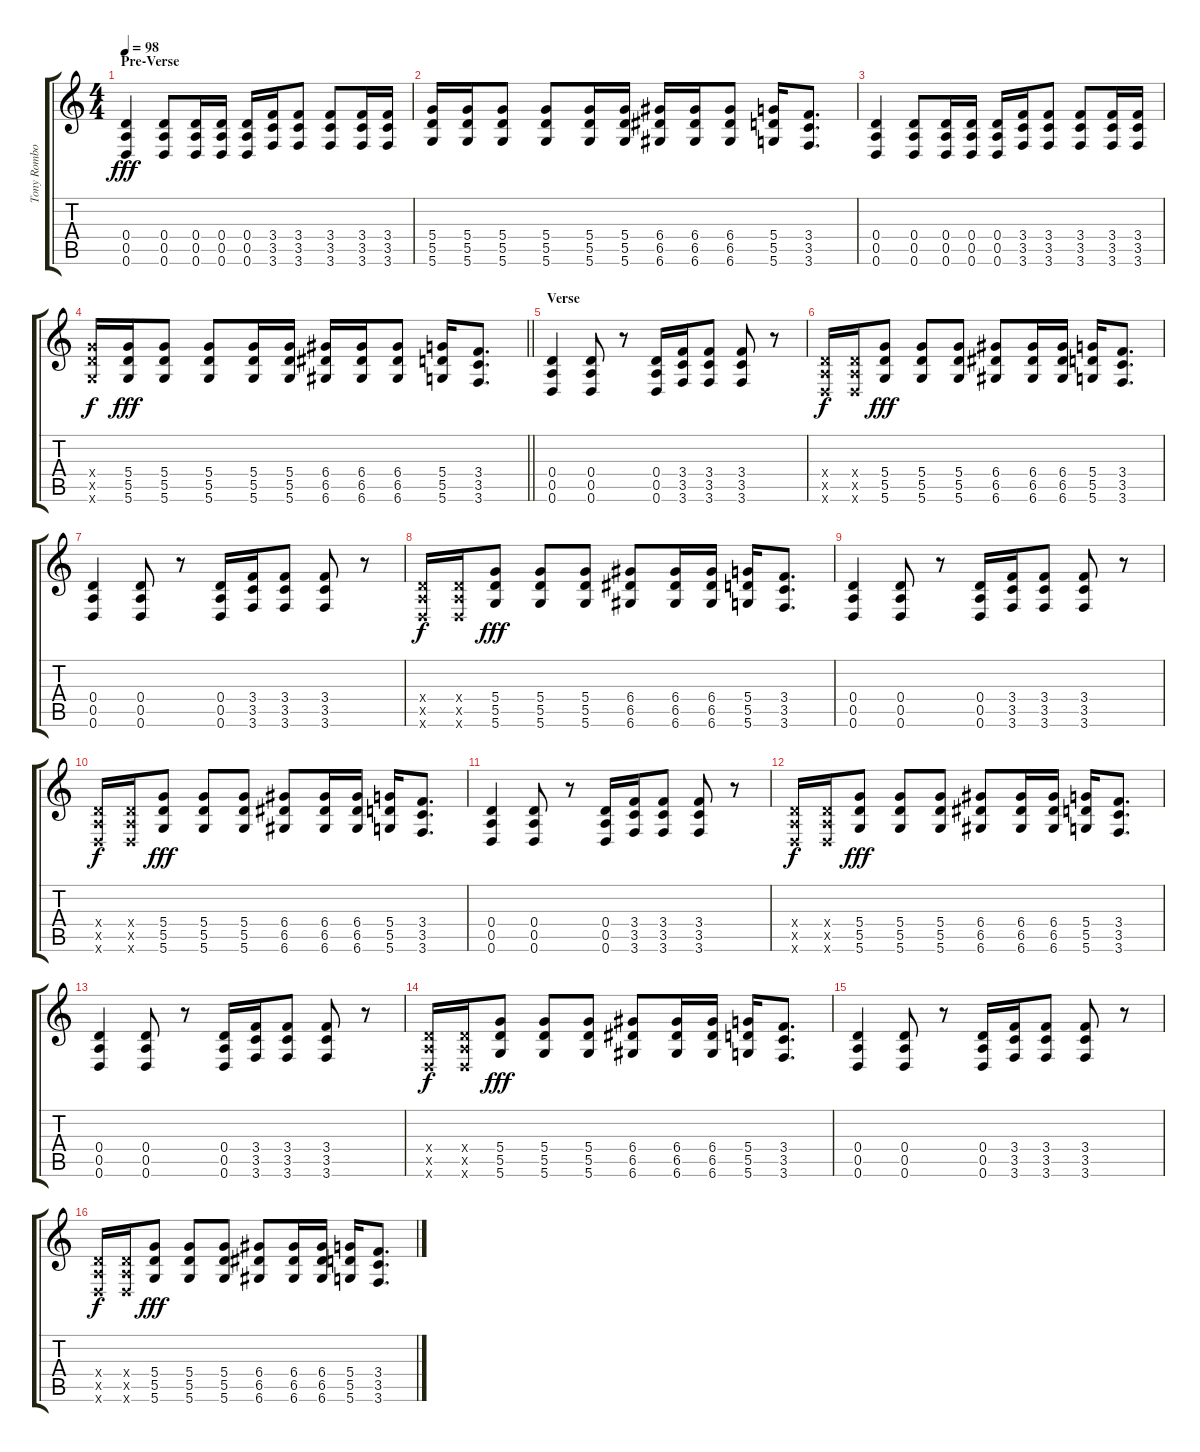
\track ("Tony Rombola - Disto Guitar" "Tony Rombo") {instrument distortionguitar}
\staff {score tabs}
\tuning (E4 B3 G3 D3 A2 D2) {hide}
\ts (4 4)
\section ("" "Pre-Verse")
\tempo 98
\clef g2
\ks c
(0.4 0.5 0.6).4{dy fff} (0.4 0.5 0.6).8 (0.4 0.5 0.6).16 (0.4 0.5 0.6).16 (0.4 0.5 0.6).16 (3.4 3.5 3.6).16 (3.4 3.5 3.6).8 (3.4 3.5 3.6).8 (3.4 3.5 3.6).16 (3.4 3.5 3.6).16 |
(5.4 5.5 5.6).16 (5.4 5.5 5.6).16 (5.4 5.5 5.6).8 (5.4 5.5 5.6).8 (5.4 5.5 5.6).16 (5.4 5.5 5.6).16 (6.4 6.5 6.6).16 (6.4 6.5 6.6).16 (6.4 6.5 6.6).8 (5.4 5.5 5.6).16 (3.4 3.5 3.6).8{d} |
(0.4 0.5 0.6).4 (0.4 0.5 0.6).8 (0.4 0.5 0.6).16 (0.4 0.5 0.6).16 (0.4 0.5 0.6).16 (3.4 3.5 3.6).16 (3.4 3.5 3.6).8 (3.4 3.5 3.6).8 (3.4 3.5 3.6).16 (3.4 3.5 3.6).16 |
\barLineRight lightlight
(5.4{x} 5.5{x} 5.6{x}).16{dy f} (5.4 5.5 5.6).16{dy fff} (5.4 5.5 5.6).8 (5.4 5.5 5.6).8 (5.4 5.5 5.6).16 (5.4 5.5 5.6).16 (6.4 6.5 6.6).16 (6.4 6.5 6.6).16 (6.4 6.5 6.6).8 (5.4 5.5 5.6).16 (3.4 3.5 3.6).8{d} |
\section ("" "Verse")
(0.4 0.5 0.6).4 (0.4 0.5 0.6).8 r.8 (0.4 0.5 0.6).16 (3.4 3.5 3.6).16 (3.4 3.5 3.6).8 (3.4 3.5 3.6).8 r.8 |
(0.4{x} 0.5{x} 0.6{x}).16{dy f} (0.4{x} 0.5{x} 0.6{x}).16 (5.4 5.5 5.6).8{dy fff} (5.4 5.5 5.6).8 (5.4 5.5 5.6).8 (6.4 6.5 6.6).8 (6.4 6.5 6.6).16 (6.4 6.5 6.6).16 (5.4 5.5 5.6).16 (3.4 3.5 3.6).8{d} |
(0.4 0.5 0.6).4 (0.4 0.5 0.6).8 r.8 (0.4 0.5 0.6).16 (3.4 3.5 3.6).16 (3.4 3.5 3.6).8 (3.4 3.5 3.6).8 r.8 |
(0.4{x} 0.5{x} 0.6{x}).16{dy f} (0.4{x} 0.5{x} 0.6{x}).16 (5.4 5.5 5.6).8{dy fff} (5.4 5.5 5.6).8 (5.4 5.5 5.6).8 (6.4 6.5 6.6).8 (6.4 6.5 6.6).16 (6.4 6.5 6.6).16 (5.4 5.5 5.6).16 (3.4 3.5 3.6).8{d} |
(0.4 0.5 0.6).4 (0.4 0.5 0.6).8 r.8 (0.4 0.5 0.6).16 (3.4 3.5 3.6).16 (3.4 3.5 3.6).8 (3.4 3.5 3.6).8 r.8 |
(0.4{x} 0.5{x} 0.6{x}).16{dy f} (0.4{x} 0.5{x} 0.6{x}).16 (5.4 5.5 5.6).8{dy fff} (5.4 5.5 5.6).8 (5.4 5.5 5.6).8 (6.4 6.5 6.6).8 (6.4 6.5 6.6).16 (6.4 6.5 6.6).16 (5.4 5.5 5.6).16 (3.4 3.5 3.6).8{d} |
(0.4 0.5 0.6).4 (0.4 0.5 0.6).8 r.8 (0.4 0.5 0.6).16 (3.4 3.5 3.6).16 (3.4 3.5 3.6).8 (3.4 3.5 3.6).8 r.8 |
(0.4{x} 0.5{x} 0.6{x}).16{dy f} (0.4{x} 0.5{x} 0.6{x}).16 (5.4 5.5 5.6).8{dy fff} (5.4 5.5 5.6).8 (5.4 5.5 5.6).8 (6.4 6.5 6.6).8 (6.4 6.5 6.6).16 (6.4 6.5 6.6).16 (5.4 5.5 5.6).16 (3.4 3.5 3.6).8{d} |
(0.4 0.5 0.6).4 (0.4 0.5 0.6).8 r.8 (0.4 0.5 0.6).16 (3.4 3.5 3.6).16 (3.4 3.5 3.6).8 (3.4 3.5 3.6).8 r.8 |
(0.4{x} 0.5{x} 0.6{x}).16{dy f} (0.4{x} 0.5{x} 0.6{x}).16 (5.4 5.5 5.6).8{dy fff} (5.4 5.5 5.6).8 (5.4 5.5 5.6).8 (6.4 6.5 6.6).8 (6.4 6.5 6.6).16 (6.4 6.5 6.6).16 (5.4 5.5 5.6).16 (3.4 3.5 3.6).8{d} |
(0.4 0.5 0.6).4 (0.4 0.5 0.6).8 r.8 (0.4 0.5 0.6).16 (3.4 3.5 3.6).16 (3.4 3.5 3.6).8 (3.4 3.5 3.6).8 r.8 |
(0.4{x} 0.5{x} 0.6{x}).16{dy f} (0.4{x} 0.5{x} 0.6{x}).16 (5.4 5.5 5.6).8{dy fff} (5.4 5.5 5.6).8 (5.4 5.5 5.6).8 (6.4 6.5 6.6).8 (6.4 6.5 6.6).16 (6.4 6.5 6.6).16 (5.4 5.5 5.6).16 (3.4 3.5 3.6).8{d}
